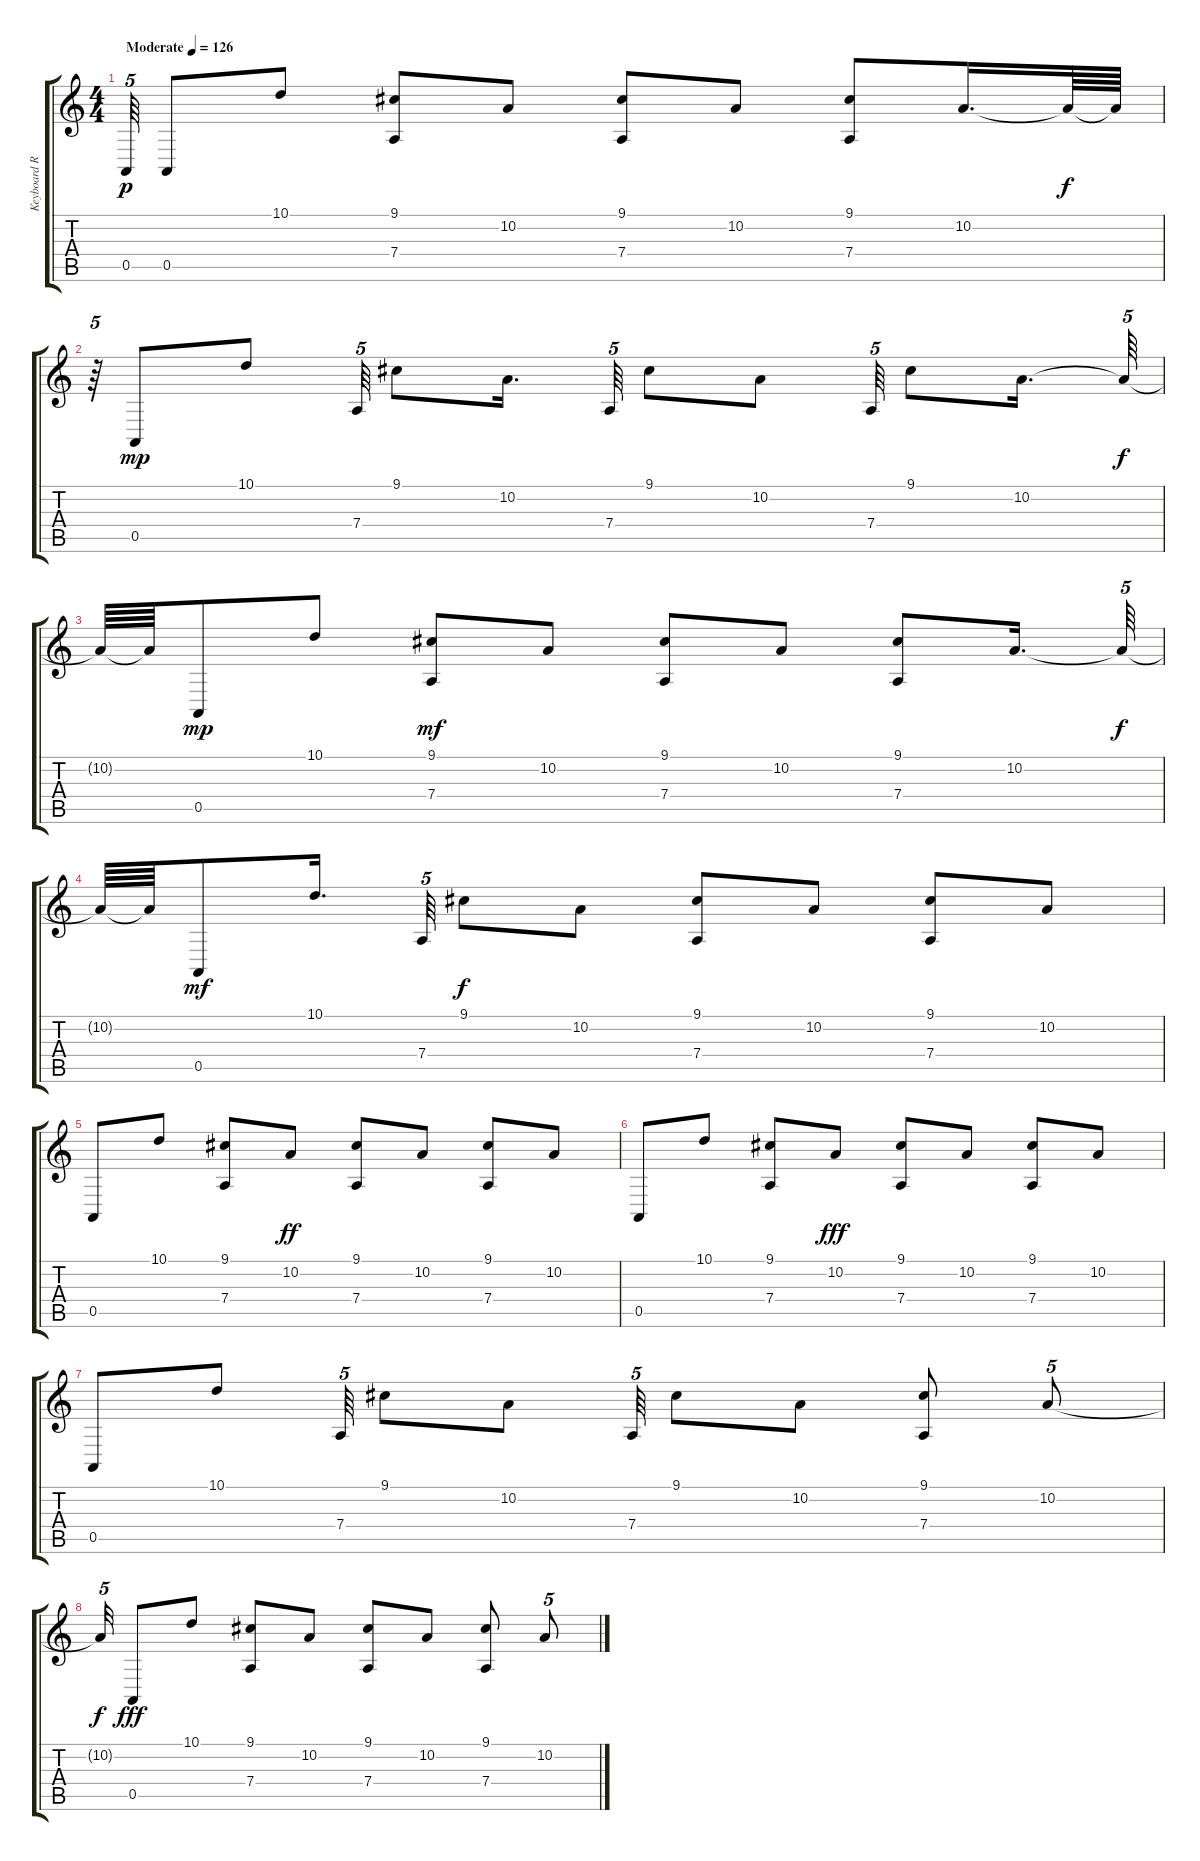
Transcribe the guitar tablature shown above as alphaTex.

\track ("Keyboard R" "Keyboard R") {instrument brightacousticpiano}
\staff {score tabs}
\tuning (E4 B3 G3 D3 A2 E2) {hide}
\ts (4 4)
\tempo (126 "Moderate")
\clef g2
\ks c
0.5.64{tu (5 4) dy p instrument brightacousticpiano} 0.5.8 10.1.8 (9.1 7.4).8 10.2.8 (9.1 7.4).8 10.2.8 (9.1 7.4).8 10.2.16{d} 10.2{t}.64{dy f} 10.2{t}.64 |
r.64{tu (5 4)} 0.5.8{dy mp} 10.1.8 7.4.64{tu (5 4)} 9.1.8 10.2.16{d} 7.4.64{tu (5 4)} 9.1.8 10.2.8 7.4.64{tu (5 4)} 9.1.8 10.2.16{d} 10.2{t}.64{tu (5 4) dy f} |
10.2{t}.64 10.2{t}.64 0.5.8{dy mp} 10.1.8 (9.1 7.4).8{dy mf} 10.2.8 (9.1 7.4).8 10.2.8 (9.1 7.4).8 10.2.16{d} 10.2{t}.64{tu (5 4) dy f} |
10.2{t}.64 10.2{t}.64 0.5.8{dy mf} 10.1.16{d} 7.4.64{tu (5 4)} 9.1.8{dy f} 10.2.8 (9.1 7.4).8 10.2.8 (9.1 7.4).8 10.2.8 |
0.5.8 10.1.8 (9.1 7.4).8 10.2.8{dy ff} (9.1 7.4).8 10.2.8 (9.1 7.4).8 10.2.8 |
0.5.8 10.1.8 (9.1 7.4).8 10.2.8{dy fff} (9.1 7.4).8 10.2.8 (9.1 7.4).8 10.2.8 |
0.5.8 10.1.8 7.4.64{tu (5 4)} 9.1.8 10.2.8 7.4.64{tu (5 4)} 9.1.8 10.2.8 (9.1 7.4).8 10.2.8{tu (5 4)} |
10.2{t}.32{tu (5 4) dy f} 0.5.8{dy fff} 10.1.8 (9.1 7.4).8 10.2.8 (9.1 7.4).8 10.2.8 (9.1 7.4).8 10.2.8{tu (5 4)}
